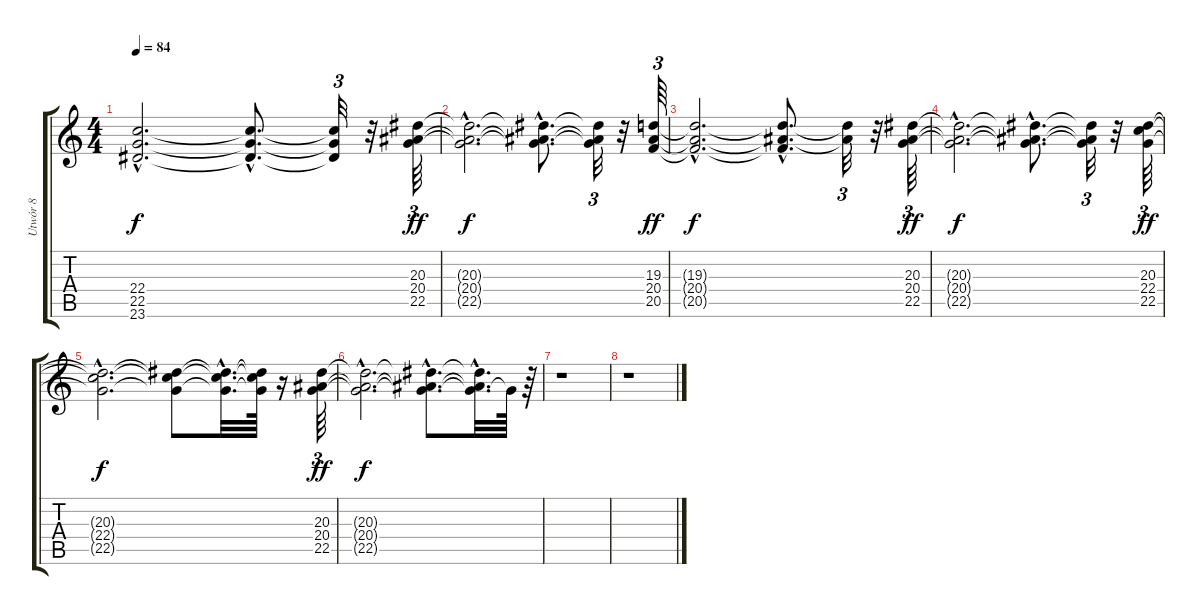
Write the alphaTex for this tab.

\track ("Utwór 8" "Utwór 8") {instrument rockorgan}
\staff {score tabs}
\tuning (E4 B3 G3 D3 A2 E2) {hide}
\ts (4 4)
\tempo 84
\clef g2
\ks c
(22.4{hac t} 22.5{hac t} 23.6{hac t}).2{d dy f} (22.4{hac t} 22.5{hac t} 23.6{hac t}).8{d} (22.4{t} 22.5{t} 23.6{t}).32{tu (3 2)} r.32 (20.3 20.4 22.5).64{tu (3 2) dy ff} |
(20.3{hac t} 20.4{hac t} 22.5{hac t}).2{d dy f} (20.3{hac t} 20.4{hac t} 22.5{hac t}).8{d} (20.3{t} 20.4{t} 22.5{t}).32{tu (3 2)} r.32 (19.3 20.4 20.5).64{tu (3 2) dy ff} |
(19.3{hac t} 20.4{hac t} 20.5{hac t}).2{d dy f} (19.3{hac t} 20.4{hac t} 20.5{hac t}).8{d} (19.3{t} 20.4{t}).32{tu (3 2)} r.32 (20.3 20.4 22.5).64{tu (3 2) dy ff} |
(20.3{hac t} 20.4{hac t} 22.5{hac t}).2{d dy f} (20.3{hac t} 20.4{hac t} 22.5{hac t}).8{d} (20.3{t} 20.4{t} 22.5{t}).32{tu (3 2)} r.32 (20.3 22.4 22.5).64{tu (3 2) dy ff} |
(20.3{hac t} 22.4{hac t} 22.5{hac t}).2{d dy f} (20.3{t} 22.4{t} 22.5{t}).8 (20.3{hac t} 22.4{hac t} 22.5{hac t}).32{d} (20.3{t} 22.4{t} 22.5{t}).64 r.16 (20.3 20.4 22.5).64{tu (3 2) dy ff} |
(20.3{hac t} 20.4{hac t} 22.5{hac t}).2{d dy f} (20.3{hac t} 20.4{hac t} 22.5{hac t}).8{d} (20.3{hac t} 20.4{hac t} 22.5{hac t}).32{d} 22.5{t}.64 r.64{tu (3 2)} |
r.1 |
r.1
